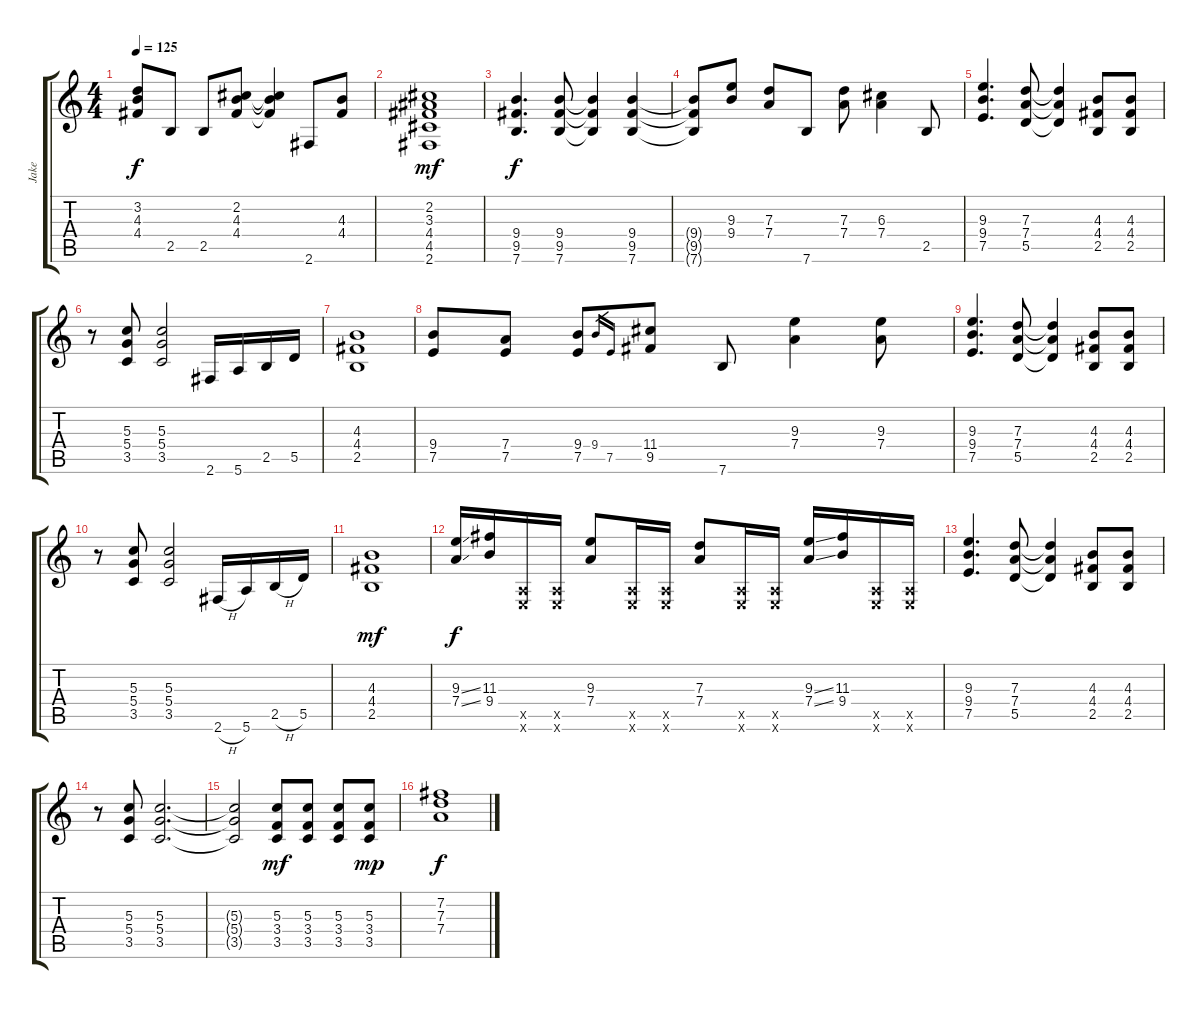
\track ("Jake" "Jake") {instrument overdrivenguitar}
\staff {score tabs}
\tuning (E4 B3 G3 D3 A2 E2) {hide}
\ts (4 4)
\tempo 125
\clef g2
\ks c
(3.2 4.3 4.4).8{dy f} 2.5.8 2.5.8 (2.2 4.3 4.4).8 (2.2{t} 4.3{t} 4.4{t}).4 2.6.8 (4.3 4.4).8 |
(2.2 3.3 4.4 4.5 2.6).1{dy mf} |
(9.4 9.5 7.6).4{d dy f} (9.4 9.5 7.6).8 (9.4{t} 9.5{t} 7.6{t}).4 (9.4 9.5 7.6).4 |
(9.4{t} 9.5{t} 7.6{t}).8 (9.3 9.4).8 (7.3 7.4).8 7.6.8 (7.3 7.4).8 (6.3 7.4).4 2.5.8 |
(9.3 9.4 7.5).4{d} (7.3 7.4 5.5).8 (7.3{t} 7.4{t} 5.5{t}).4 (4.3 4.4 2.5).8 (4.3 4.4 2.5).8 |
r.8 (5.3 5.4 3.5).8 (5.3 5.4 3.5).2 2.6.16 5.6.16 2.5.16 5.5.16 |
(4.3 4.4 2.5).1 |
(9.4 7.5).8 (7.4 7.5).8 (9.4 7.5).8 9.4.16{gr} 7.5.16{gr} (11.4 9.5).8 7.6.8 (9.3 7.4).4 (9.3 7.4).8 |
(9.3 9.4 7.5).4{d} (7.3 7.4 5.5).8 (7.3{t} 7.4{t} 5.5{t}).4 (4.3 4.4 2.5).8 (4.3 4.4 2.5).8 |
r.8 (5.3 5.4 3.5).8 (5.3 5.4 3.5).2 2.6{h}.16 5.6.16 2.5{h}.16 5.5.16 |
(4.3 4.4 2.5).1{dy mf} |
(9.3{ss} 7.4{ss}).16{dy f} (11.3 9.4).16 (0.5{x} 0.6{x}).16 (0.5{x} 0.6{x}).16 (9.3 7.4).8 (0.5{x} 0.6{x}).16 (0.5{x} 0.6{x}).16 (7.3 7.4).8 (0.5{x} 0.6{x}).16 (0.5{x} 0.6{x}).16 (9.3{ss} 7.4{ss}).16 (11.3 9.4).16 (0.5{x} 0.6{x}).16 (0.5{x} 0.6{x}).16 |
(9.3 9.4 7.5).4{d} (7.3 7.4 5.5).8 (7.3{t} 7.4{t} 5.5{t}).4 (4.3 4.4 2.5).8 (4.3 4.4 2.5).8 |
r.8 (5.3 5.4 3.5).8 (5.3 5.4 3.5).2{d} |
(5.3{t} 5.4{t} 3.5{t}).2 (5.3 3.4 3.5).8{dy mf} (5.3 3.4 3.5).8 (5.3 3.4 3.5).8 (5.3 3.4 3.5).8{dy mp} |
(7.2 7.3 7.4).1{dy f}
